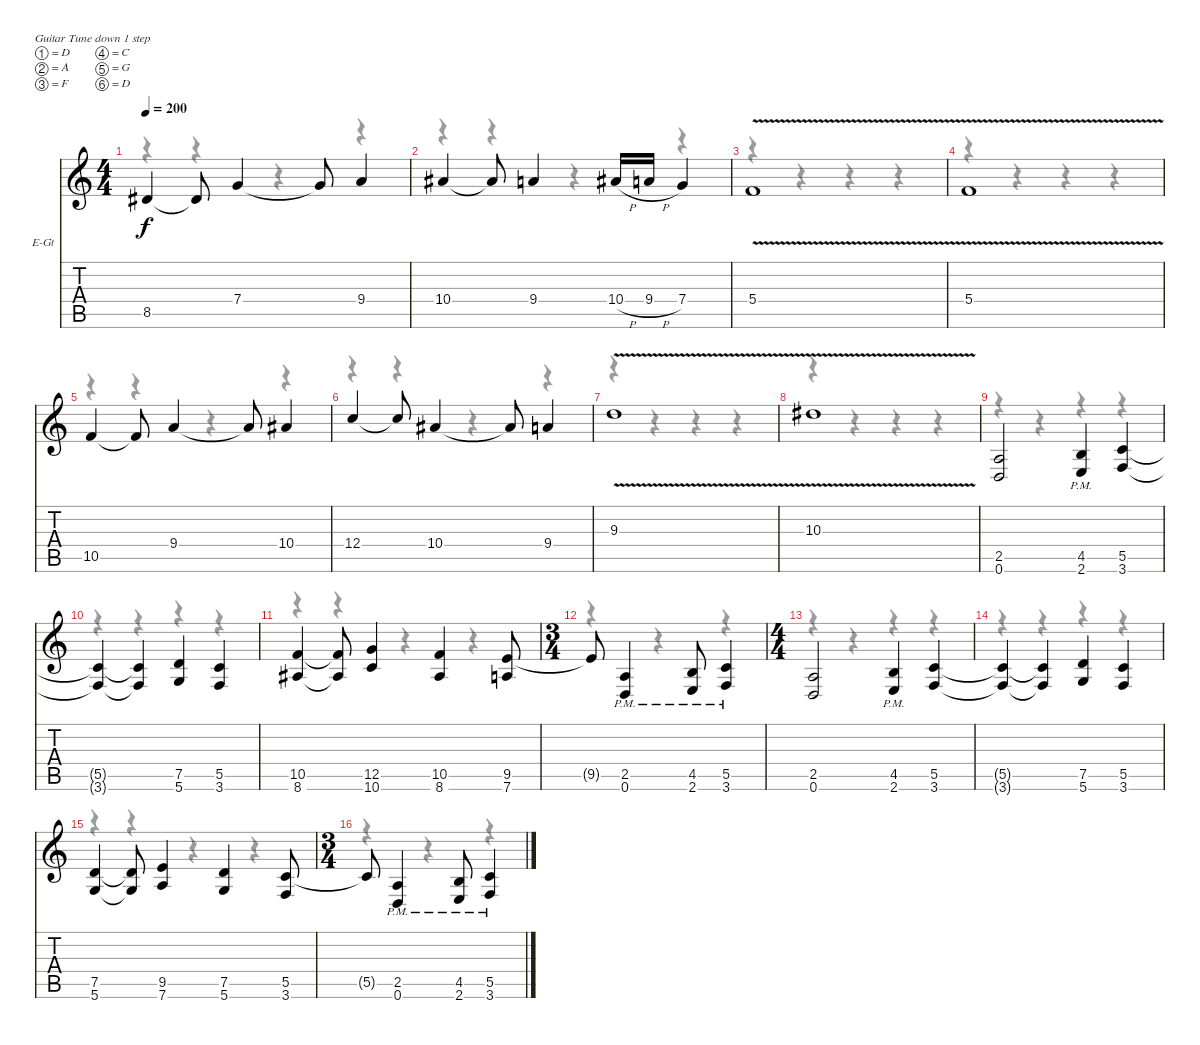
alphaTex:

\bracketExtendMode nobrackets
\firstSystemTrackNameOrientation horizontal
\otherSystemsTrackNameOrientation horizontal
\track ("Miland \"Mille\" Petrozza" "E-Gt") {instrument distortionguitar}
\staff {score tabs}
\tuning (D4 A3 F3 C3 G2 D2)
\voice
\ts (4 4)
\tempo 200
\clef g2
\ks c
8.5.4{dy f} 8.5{t}.8 7.4.4 7.4{t}.8 9.4.4 |
10.4.4 10.4{t}.8 9.4.4 10.4{h}.16 9.4{h}.16 7.4.4 |
5.4{v}.1 |
5.4{v}.1 |
10.5.4 10.5{t}.8 9.4.4 9.4{t}.8 10.4.4 |
12.4.4 12.4{t}.8 10.4.4 10.4{t}.8 9.4.4 |
9.3{v}.1 |
10.3{v}.1 |
(2.5 0.6).2 (4.5{pm} 2.6{pm}).4 (5.5 3.6).4 |
(5.5{t} 3.6{t}).4 (5.5{t} 3.6{t}).4 (7.5 5.6).4 (5.5 3.6).4 |
(10.5 8.6).4 (10.5{t} 8.6{t}).8 (12.5 10.6).4 (10.5 8.6).4 (9.5 7.6).8 |
\ts (3 4)
\beaming (8 3 1 1 1)
9.5{t}.8 (2.5{pm} 0.6{pm}).4 (4.5{pm} 2.6{pm}).8 (5.5{pm} 3.6{pm}).4 |
\ts (4 4)
\beaming (8 2 2 2 2)
(2.5 0.6).2 (4.5{pm} 2.6{pm}).4 (5.5 3.6).4 |
(5.5{t} 3.6{t}).4 (5.5{t} 3.6{t}).4 (7.5 5.6).4 (5.5 3.6).4 |
(7.5 5.6).4 (7.5{t} 5.6{t}).8 (9.5 7.6).4 (7.5 5.6).4 (5.5 3.6).8 |
\ts (3 4)
\beaming (8 3 1 1 1)
5.5{t}.8 (2.5{pm} 0.6{pm}).4 (4.5{pm} 2.6{pm}).8 (5.5{pm} 3.6{pm}).4
\voice
\clef g2
\ottava regular
\simile none
\ks c
r.4{dy mf} r.4 r.4 r.4 |
r.4 r.4 r.4 r.4 |
r.4 r.4 r.4 r.4 |
r.4 r.4 r.4 r.4 |
r.4 r.4 r.4 r.4 |
r.4 r.4 r.4 r.4 |
r.4 r.4 r.4 r.4 |
r.4 r.4 r.4 r.4 |
r.4 r.4 r.4 r.4 |
r.4 r.4 r.4 r.4 |
r.4 r.4 r.4 r.4 |
r.4 r.4 r.4 |
r.4 r.4 r.4 r.4 |
r.4 r.4 r.4 r.4 |
r.4 r.4 r.4 r.4 |
r.4 r.4 r.4
